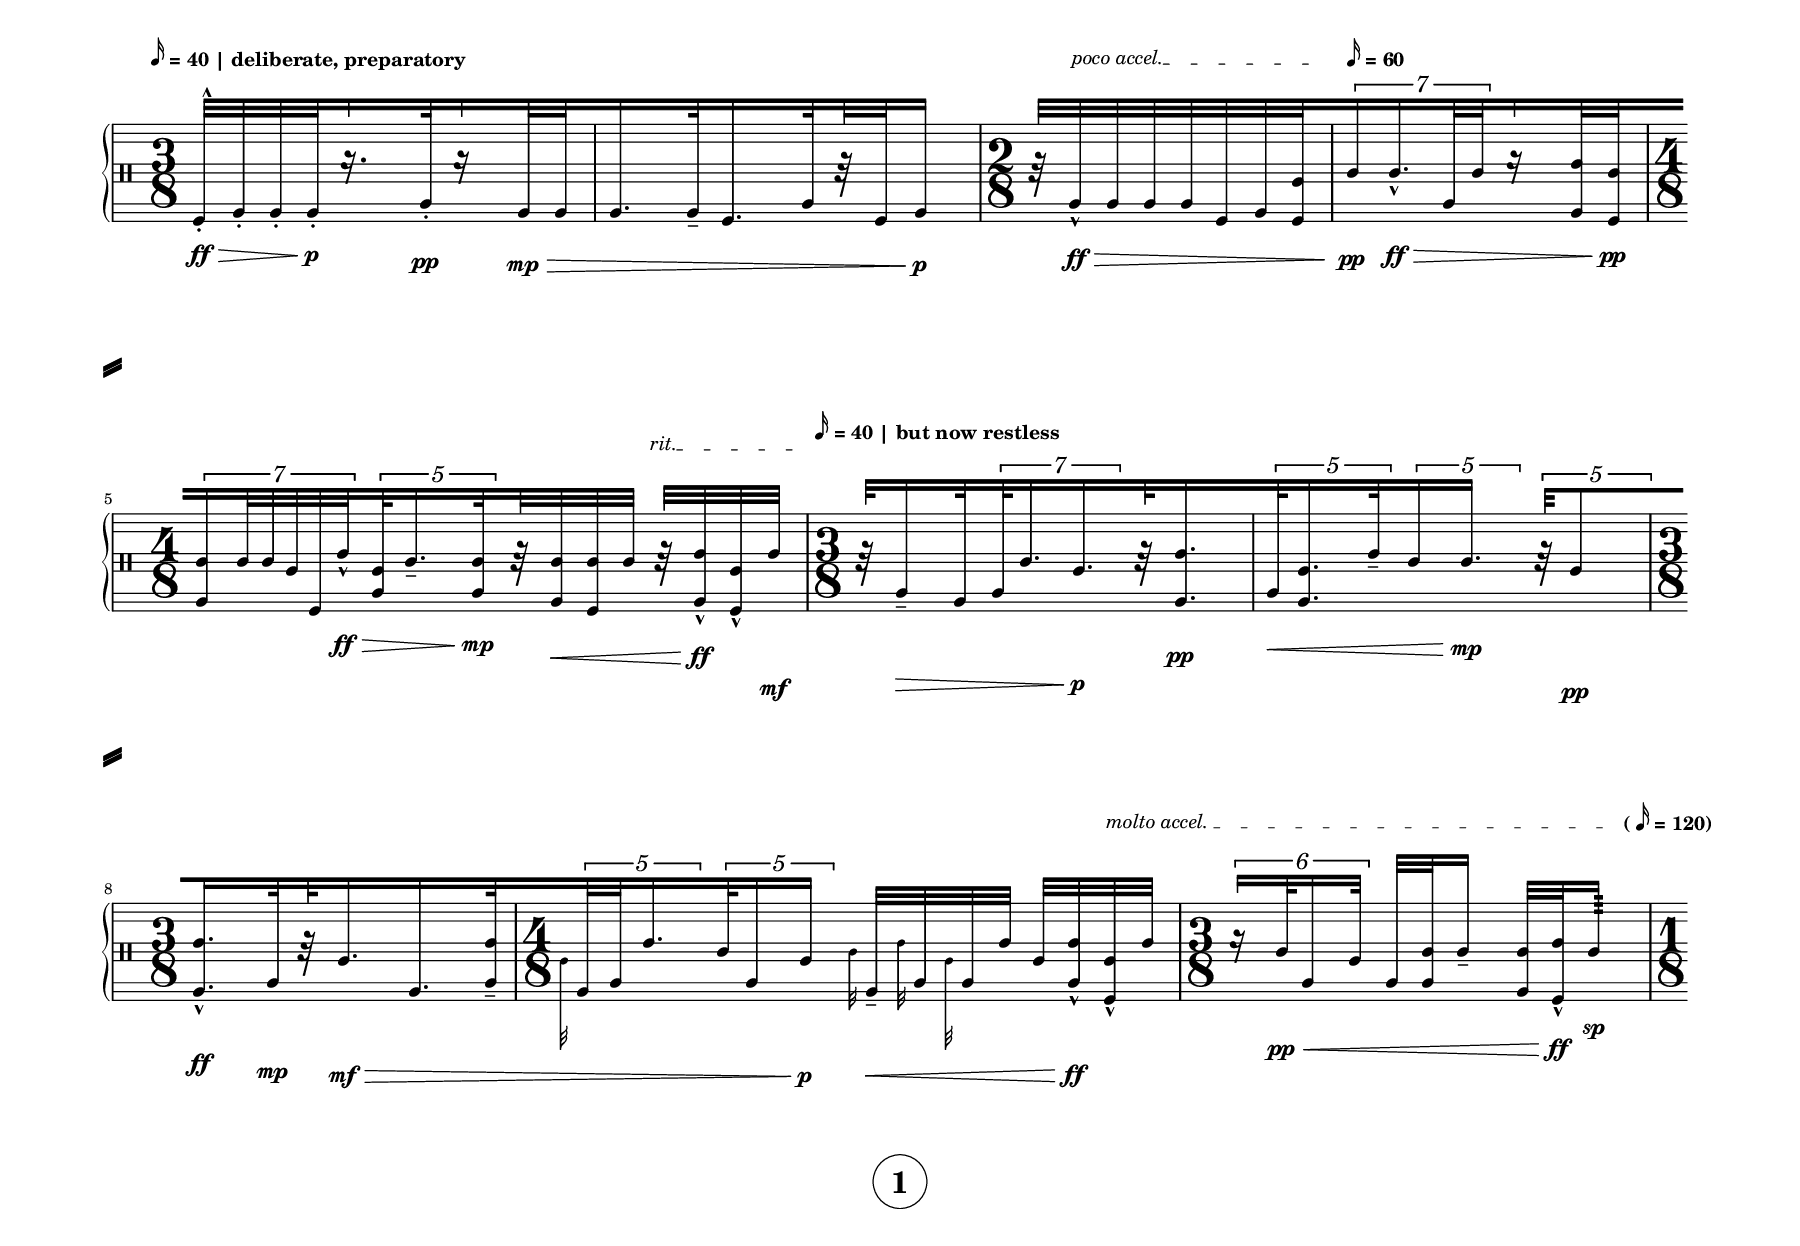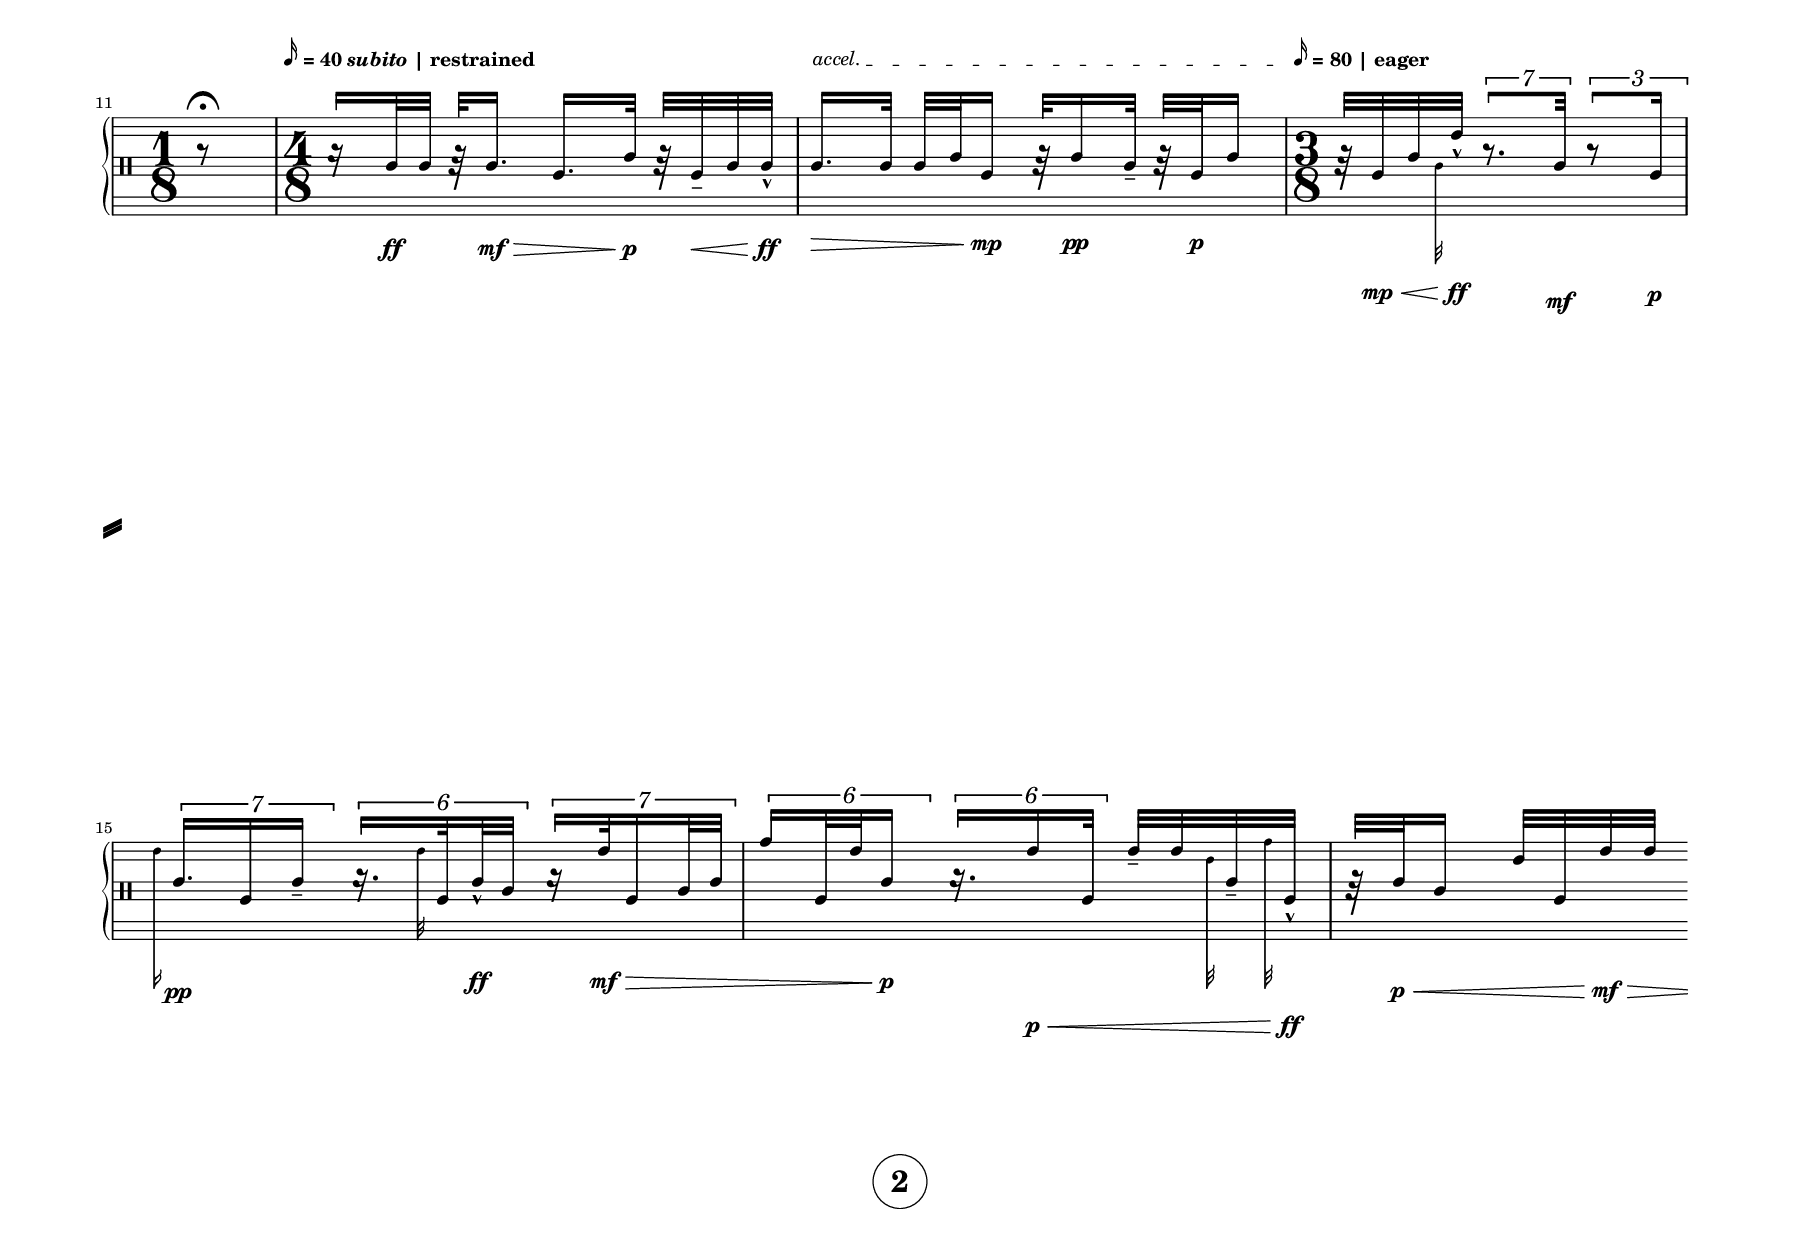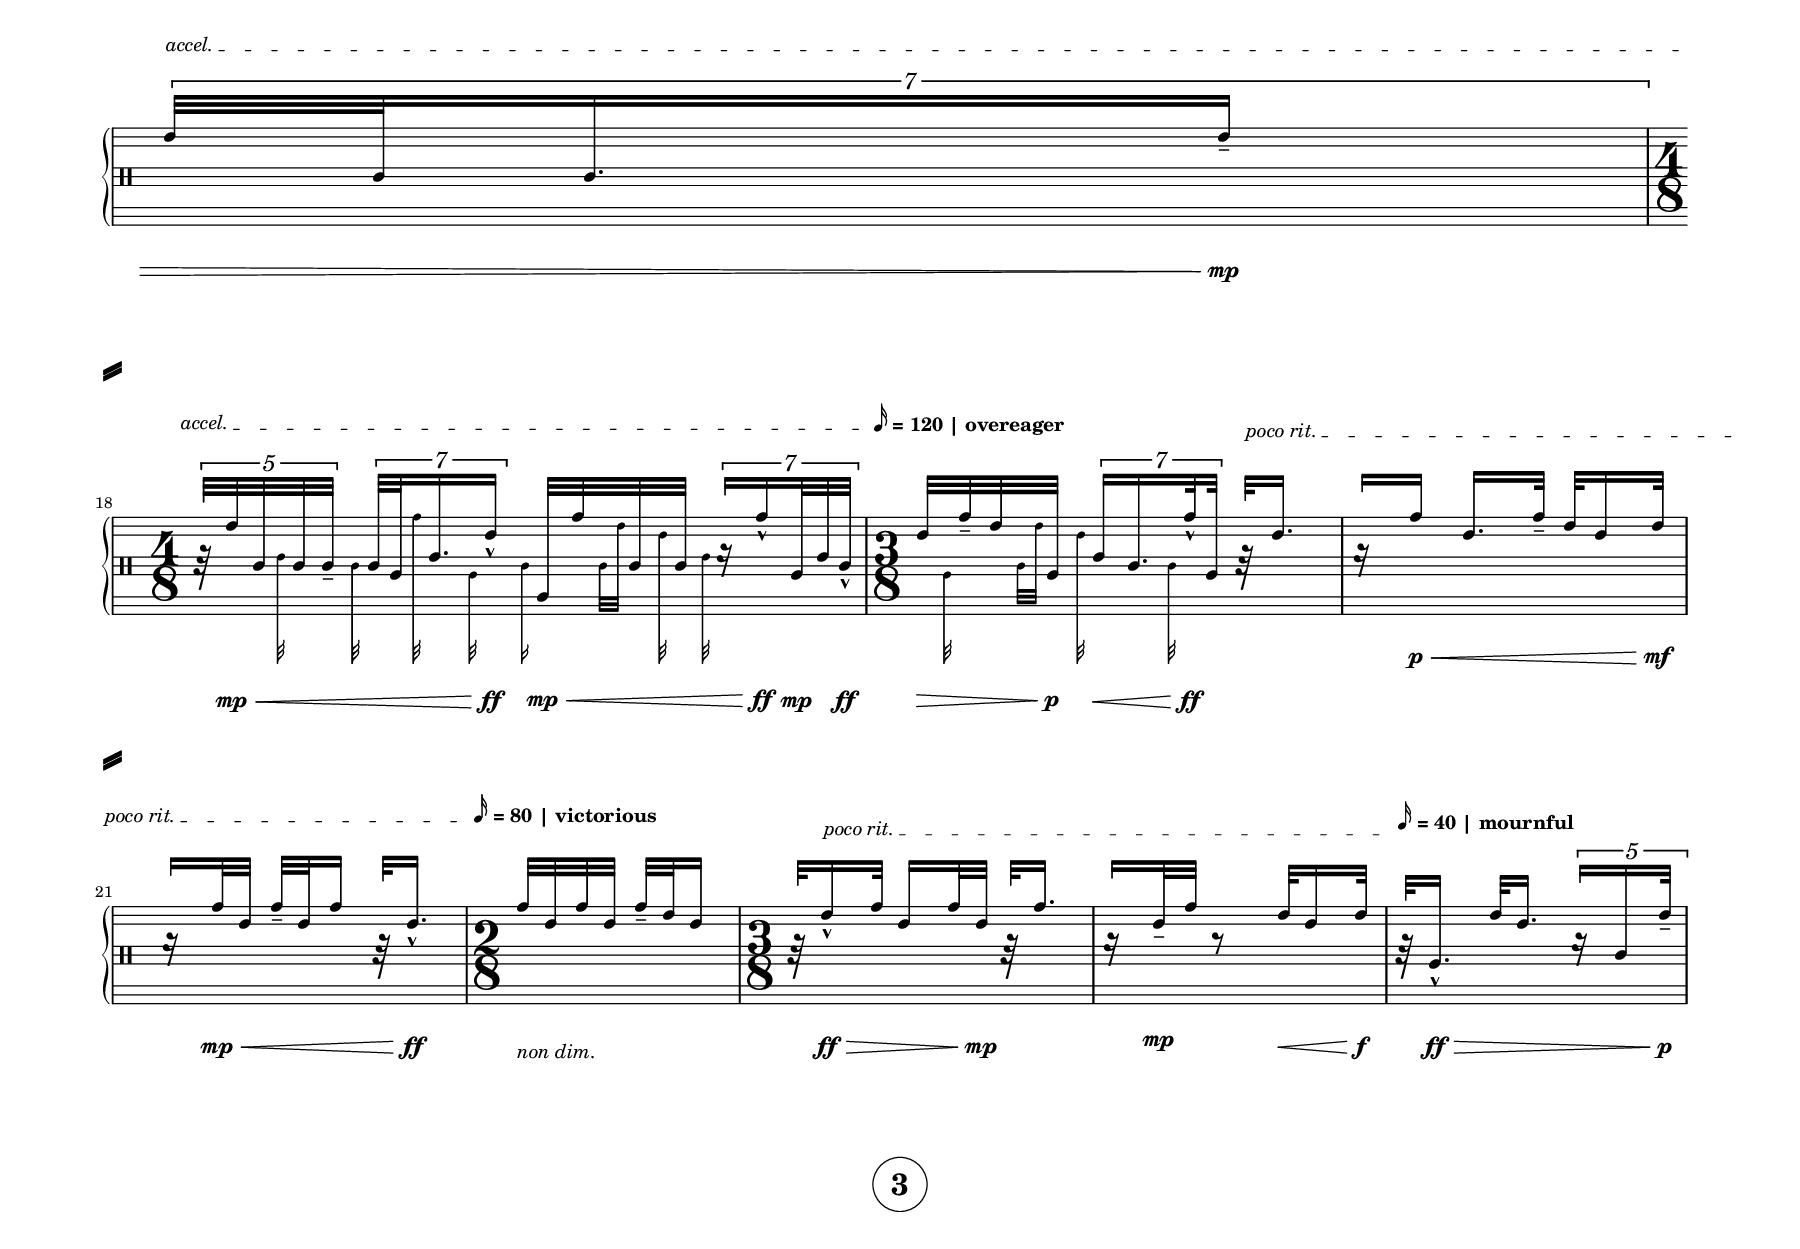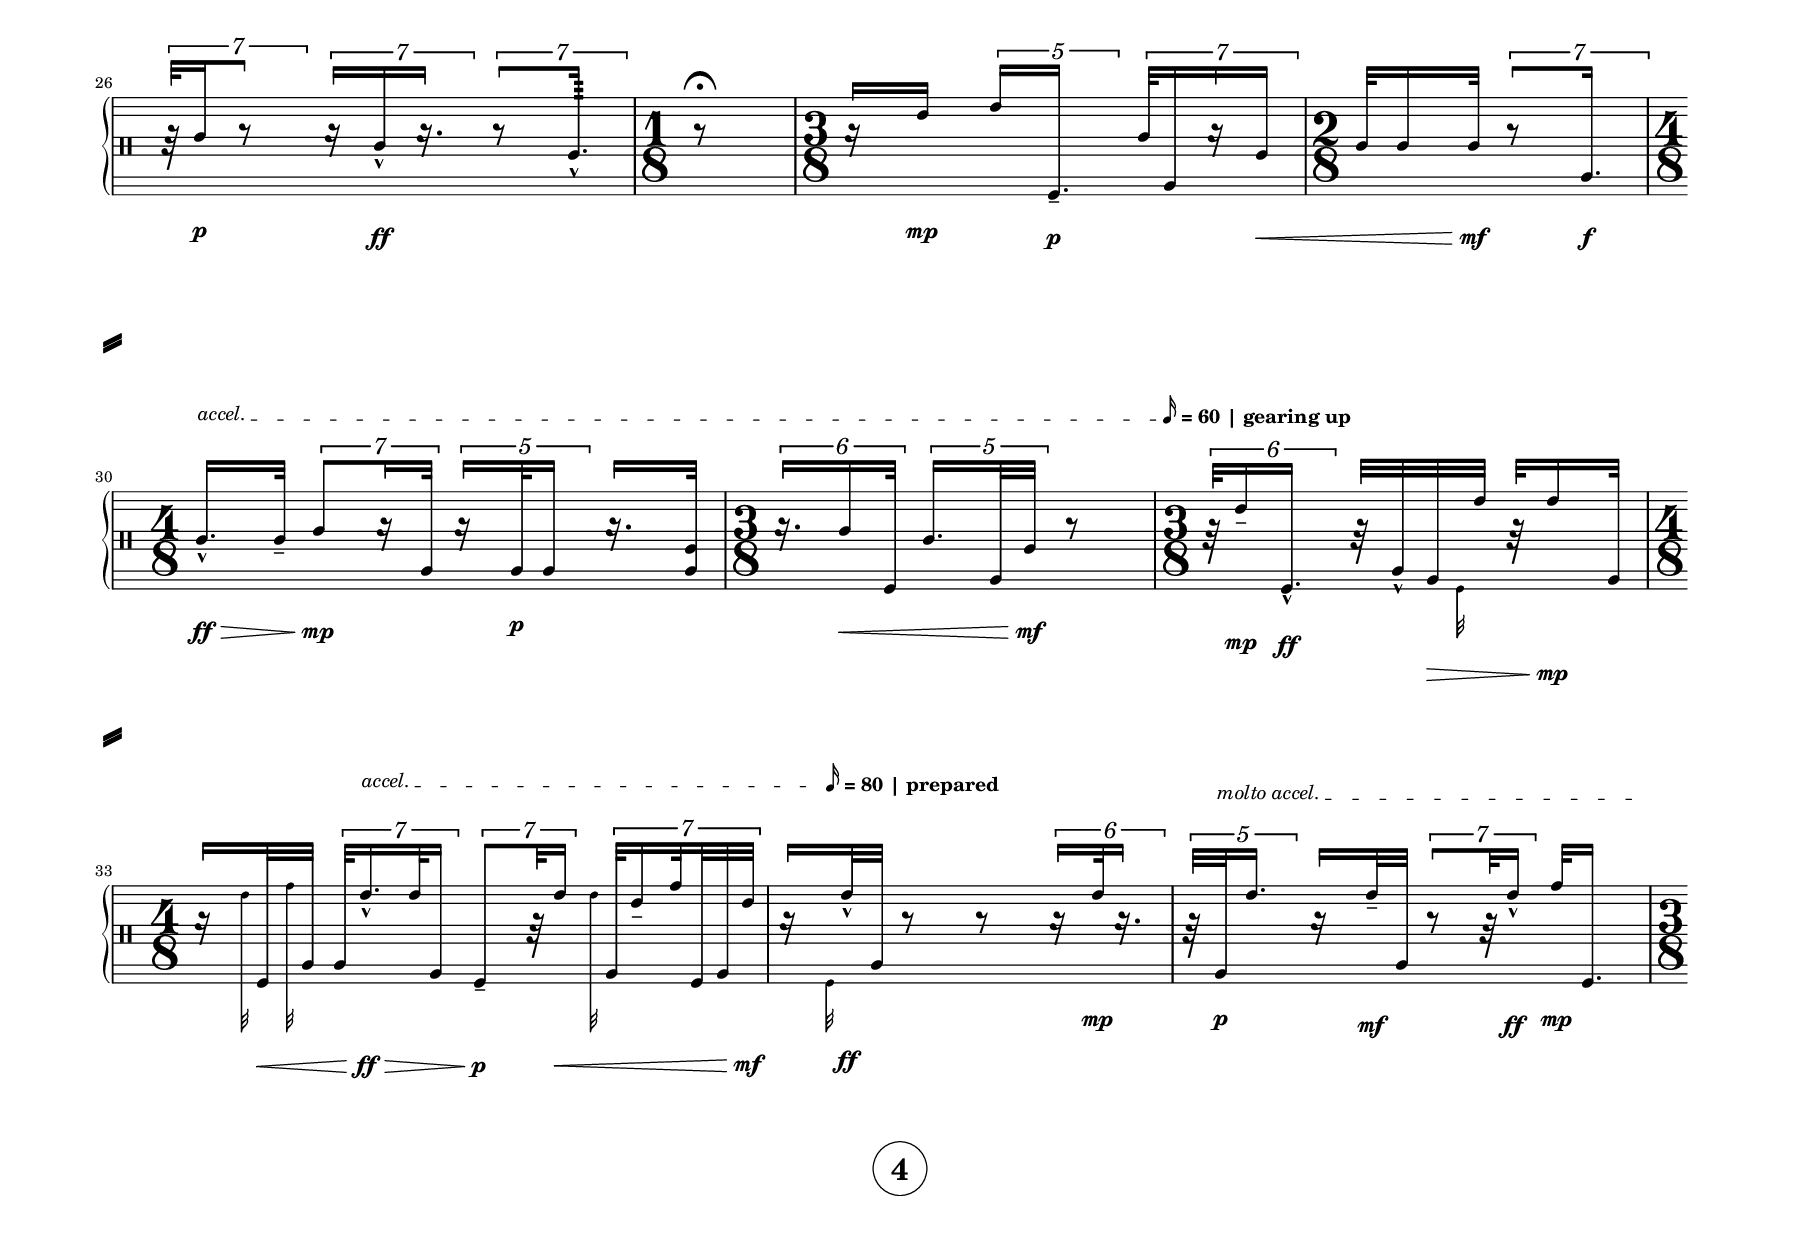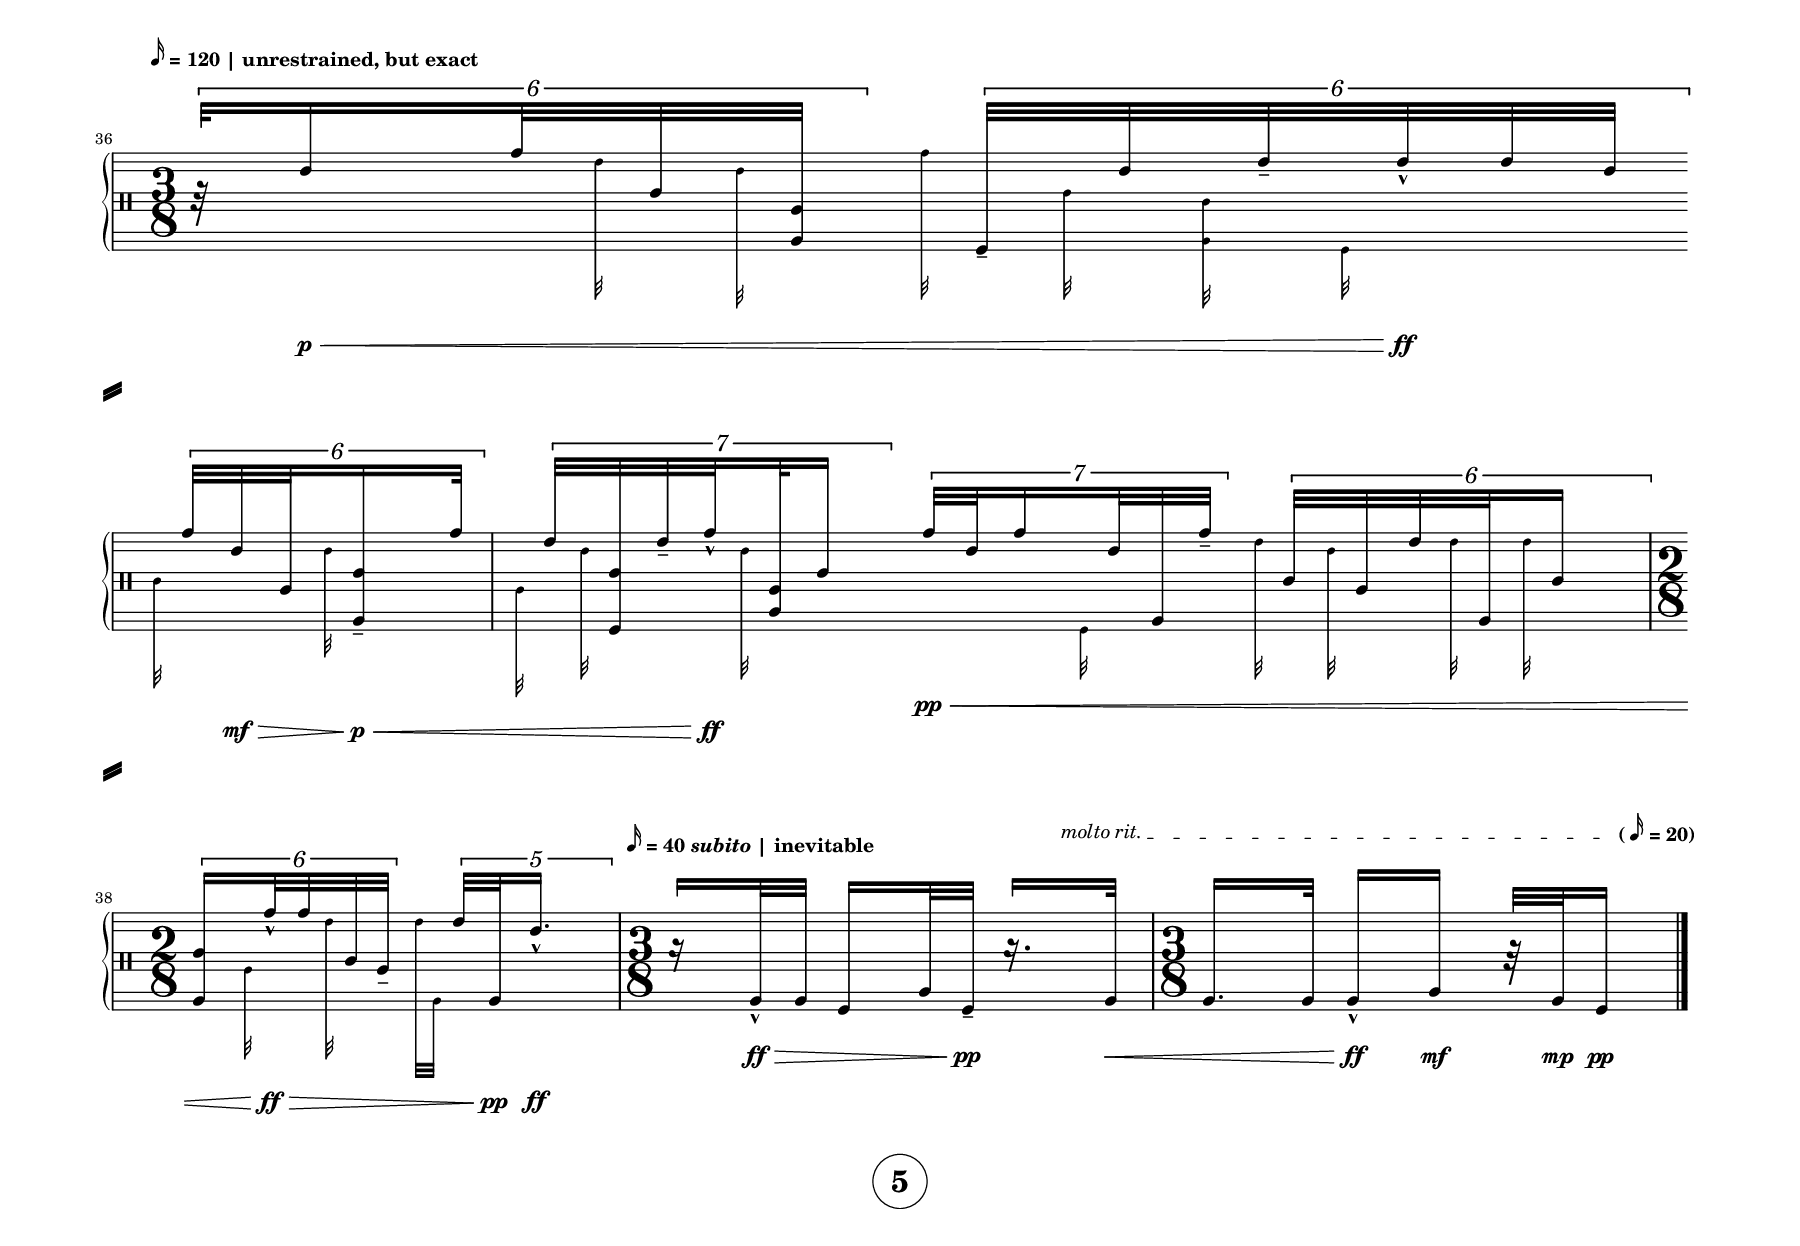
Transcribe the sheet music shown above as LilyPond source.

\version "2.19.83"
\language "english"

\version "2.19.83"

aristeiaDynamics = \new Dynamics {
% \override Hairpin.whiteout = ##t
%  \time 3/8
    %\override DynamicText.extra-offset = #'(0 . 7)
  % \once \override Hairpin.extra-offset = #'(0 . 6)
%   \once \override Hairpin.rotation = #'(10 0 0.5)
%override Hairpin.extra-offset = #'(0 . 8)
%\once \override Hairpin.rotation = #'(10 0 0.5)
  s16.\ff \>
 % \override DynamicText.extra-offset = #'(0 . 9)

  s32\p
  s16.
  %\override DynamicText.extra-offset = #'(0 . 7)
  s32\pp
  s16

%  \override Hairpin.extra-offset = #'(0 . 9)
  %\once \override Hairpin.extra-offset = #'(0 . 7)
  s16\mp\>

%  \time 3/8
  s4
  s16 s16\p

  %\revert DynamicText.extra-offset
%  \time 2/8

  s32
 %  \override DynamicText.extra-offset = #'(0 . 8)
%\once \override Hairpin.extra-offset = #'(0 . 8)
%  \once \override Hairpin.rotation = #'(-2 0 1)
  s16.\ff \>
  s16.
%  \once \override DynamicText.extra-offset = #'(0 . 6)
  s32\pp

 % \time 2/8

  \tuplet 7/4 { s16
    %           \once \override DynamicText.extra-offset = #'(0 . 9)
                s16.\ff \> s16}
  s8

%  \time 2/8

 % \override DynamicText.extra-offset = #'(0 . 8.5)
  \tuplet 7/4 { s16\pp s8
                %  \once \override DynamicText.extra-offset = #'(-1 . 6)

                s32\ff \> }
  \tuplet 5/4 {
    s8 s32\mp
  }

%  \time 2/8
  s32
 % \once \override Hairpin.rotation = #'(-2 0 0.5)
  s16.\<
  s32
   % \once \override DynamicText.extra-offset = #'(0 . 6)

  s32 \ff
%   \override DynamicText.extra-offset = #'(0 . 8)
  s16

%  \time 3/8
  s32 s16.\>
  \tuplet 7/4 {
 %   \override DynamicText.extra-offset = #'(0 . 9)
    s8 s16.\p
  }
  s32
 % \once \override DynamicText.extra-offset = #'(0.5 . 9)
  s16.\pp


%  \time 3/8
  s8\<
  \tuplet 5/4 {
    s16 s16.\mp
  }
  \tuplet 5/4 {
    s32
    s8 \pp
  }

%  \time 3/8
 %\override DynamicText.extra-offset = #'(0 . 7.5)
  s16.\ff s32\mp
  s32
%   \override DynamicText.extra-offset = #'(0 . 8)
%   \override Hairpin.extra-offset = #'(0 . 8)
  s16.\mf\>
  s8

%   \time 2/8
%\override DynamicText.extra-offset = #'(0 . 8.5)
   s8
   \tuplet 5/4 {
     s16. s16\p
   }

  % \time 2/8
%  \override DynamicText.extra-offset = #'(0 . 8)
   s8\<
   s32 s32\ff
%   \override DynamicText.extra-offset = #'(0 . 7.5)
   s16

%   \time 3/8
 %  \override DynamicText.extra-offset = #'(0 . 8)
     \tuplet 3/2 {
       s16 s32\pp\<
     }
   s16
%   \override DynamicText.extra-offset = #'(0 . 7)
   s8
   s32 s16.\ff

   %\time 3/8
  % \override DynamicText.extra-offset = #'(0 . 3.5)
 %  \override Hairpin.extra-offset = #'(0 . 3.5)
   s8
   s16 s16\f
   s32 s16.\mf\>

%   \time 2/8
   s16. s32\p
   s32 s16\<
   %\once \override DynamicText.extra-offset = #'(0 . 0)
   s32\ff

 %  \time 2/8
   s8\>
   s16 s16\mp

 %  \time 2/8
   s32 s16.\pp
   s32 s16.\p

%   \time 3/8
  s32   s16\<
     % \once \override DynamicText.extra-offset = #'(0 . 0)

   s32\ff

   \tuplet 7/4 {
     s8. s32\mf
   }
   \tuplet 3/2 {
     s8 s16\p
   }

 %  \override DynamicText.extra-offset = #'(0 . 0)
%    \override Hairpin.extra-offset = #'(0 . 0)
   %\time 2/8
   s8.\pp
   \tuplet 3/2 {
    % \once \override DynamicText.extra-offset = #'(0 . 1)
     s32
%                   \override DynamicText.extra-offset = #'(0 . 0)

                 s32\ff
                 s32
   }

%   \time 2/8
   \tuplet 7/4 {
     s16 s8\mf\> s32
   }
   s16
   \tuplet 3/2 {
     s32 s16\p
   }

%   \time 2/8
   s16 s16\<
   s16.
   s32\ff

%   \time 2/8
   s32 s16.\p\<
   s16

   s16\mf

 %  \override DynamicText.extra-offset = #'(0 . 4.5)
%    \override Hairpin.extra-offset = #'(0 . 4.5)
   %\time 3/8
   \tuplet 7/4 {
     s8\> s32 s16\mp
   }
   \tuplet 5/4 {
     s32 s8\mp\<
   }
   \tuplet 7/4 { s8 s32 s16\ff}

  %
  %\time 2/8
  s8\mp\<
  \tuplet 7/4 { s16 s16\ff s16\mp s32\ff}

%   \time 2/8
   s16.\> s32\p
   \tuplet 7/4 { s8\< s32 s16\ff}

  % \override DynamicText.extra-offset = #'(0 . 0)
 %     \override Hairpin.extra-offset = #'(0 . 0)

   %\time 4/8
   s32 s16.\f
   s16 s16\p\<
   s8
   s16. s32\mf

 %  \time 3/8
   s16 s16\mp\<
   s8
   s32 s16.\ff

 %  \time 2/8
   s16. s64 s64
   s16. s32\!

  % \time 3/8
   s32 s16\ff s32\>
   s16. s32\mp
   s8

   %\time 3/8
   s16 s16\mp
   s8
   s16.\mf\< s32\f

 %  \time 3/8
   s32 s16.\ff\> s4

   \time 3/8
   \tuplet 7/4 { s32 s8\p s16 }
   \tuplet 7/4 { s16 s8\ff s32 }
   \tuplet 7/4 { s8 s16. }

 % \time 2/8
  s8
  s16 s16\mp

 % \time 2/8
  \tuplet 5/4 {
    s16
 %   \once \override DynamicText.extra-offset = #'(0 . -0.5)
    s16.\p
  }
  \tuplet 7/4 {
    s32 s8\< s16
  }

%  \time 2/8
  s16. s32\mf
  \tuplet 7/4 {
    s8 s16.\f
  }

%\override DynamicText.extra-offset = #'(0 . 8)
%\override Hairpin.extra-offset = #'(0 . 8)
  %\time 2/8
  s8\ff\>
  \tuplet 7/4 {
    s32 s32\! s16 s16 s32\mp
  }

 % \time 2/8
  \tuplet 5/4 {
    s16 s16.\p
  }
  s8

 % \time 2/8
  s16
  s16\<
  \tuplet 5/4 {
    s16. s32 s32\mf
  }

%  \time 2/8
  s8
  \tuplet 3/2 {
%    \override DynamicText.extra-offset = #'(0 . 8.5)
    s32 s16\mp
  }
 % \override DynamicText.extra-offset = #'(0 . 6.5)
  s16\ff

%  \override DynamicText.extra-offset = #'(0 . 7.5)

%  \time 3/8
  s32 s16.\>


  s32
 % \once \override DynamicText.extra-offset = #'(0 . 9.5)
  s16.\mp
  s16 s32\< s32

  %\time 3/8
  \tuplet 7/4 {
        %\override DynamicText.extra-offset = #'(0 . 5)

%\override DynamicText.extra-offset = #'(0 . 6.5)
%\override Hairpin.extra-offset = #'(0 . 6.5)
    s32 s16.\ff s16\> s32
  }
  \tuplet 7/4 {
    s8\! s32 s16\<
  }
  \tuplet 7/4 {
    s8. s32\mf
  }

 % \time 4/8
  s16 s16\ff s8 s8
  \tuplet 3/2 {
    s16
  %  \once \override DynamicText.extra-offset = #'(0 . 7.5)
    s8\mp
  }

%  \time 2/8
  \tuplet 5/4 {
    s32 s8\p
  }
  s16 s16\mf

 % \time 2/8
  \tuplet 7/4 { s8. s32\ff} s8\mp

  %|time 4/8
 % \override DynamicText.extra-offset = #'(0 . 8.5)
%  \override Hairpin.extra-offset = #'(0 . 8.5)
  \tuplet 3/2 {
    s32
    s16\p\<
  }
  s16
  s16
          %\override DynamicText.extra-offset = #'(0 . 0)

  s16\ff
  \tuplet 3/2 {
    s32
    s16\mf\>
  }
  s16\p\<
  \tuplet 7/4 { s16. s8\ff }


  %\time 4/8
  s4\pp\<
  \tuplet 3/2 { s16 s32\ff } s16\>
  \tuplet 5/4 { s32 s32\pp s16.\ff }

  %\time 3/8
%  \override DynamicText.extra-offset = #'(0 . -0.5)
%  \override Hairpin.extra-offset = #'(0 . -0.5)
  s16 s16\ff\> s16\pp s32 s32 s16. s32\<

%  \time 3/8
  s8 s16\ff
 % \override DynamicText.extra-offset = #'(0 . 1)
  s16\mf s32 s32 \mp s16\pp
}



#(set-global-staff-size 17)
#(set! paper-alist (cons '("my size" . (cons (* 12 in) (* 9 in))) paper-alist))
\paper {
  #(set-paper-size "my size")
  system-separator-markup = \slashSeparator
%  annotate-spacing = ##t
  ragged-last-bottom = ##t
  % line-width = 7.5\in
  left-margin = 0.75\in
  right-margin = 0.75\in
  bottom-margin = .5\in
  top-margin = .75\in
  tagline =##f
  indent = 0
  ragged-right = ##f
  system-system-spacing.minimum-distance = #45
  score-markup-spacing.minimum-distance = #20
  last-bottom-spacing.minimum-distance = #30
  print-page-number = ##t
      print-first-page-number = ##t
      oddHeaderMarkup = \markup \fill-line { " " }
      evenHeaderMarkup = \markup \fill-line { " " }
      oddFooterMarkup = \markup { \fill-line {
         \circle
         \pad-around #1.5
         \bold \fontsize #4 \on-the-fly #print-page-number-check-first
         \fromproperty #'page:page-number-string } }
      evenFooterMarkup = \markup { \fill-line {
        \circle
        \pad-around #1.5
         \bold \fontsize #4 \on-the-fly #print-page-number-check-first
         \fromproperty #'page:page-number-string } }
}

setGrace = #(define-music-function (parser location stemLen) (number?)
               #{
                 \once \stemDown
                 \once \override Stem.length = #stemLen
               #})

setDynOffset = #(define-music-function (parser location yOffset) (pair?)
                  #{
                    \override DynamicText.extra-offset = #yOffset
                    \override Hairpin.extra-offset = #yOffset
                  #})

\score {
  \new PianoStaff <<
    \new Staff {
    \override Staff.Stem.stemlet-length = #1
    \override Score.BarNumber.break-visibility = ##(#f #f #t)
    % \stemDown
  \stemUp



    \stopStaff
    \override Staff.StaffSymbol.line-positions = #'(-11 -9 -7 -2 0 2 7 9 11)
    \override TupletNumber.font-size = #1.5
    \override TupletNumber.extra-offset = #'(0 . 0.5)
    \override TupletBracket.extra-offset = #'(0 . .5)
    \override TupletNumber.text = #tuplet-number::calc-denominator-text
    \override TupletBracket.bracket-visibility = ##t
     \set tupletFullLength = ##t
     %\override Staff.TimeSignature.style = #'single-digit

    \startStaff
      \override Beam #'damping = #+inf.0
  \override TupletBracket #'damping = #+inf.0

  \override DynamicText.extra-offset = #'(0 . -1)
  \override Hairpin.extra-offset = #'(0 . -1)


    \clef percussion
      \override Staff.TimeSignature.font-size = #6
      \override Staff.TimeSignature.font-family = #'typewriter
%      \override Staff.TimeSignature.font-family = #'typewriter
    \time 3/8
  \set strictBeatBeaming = ##t
    %1
    \override Rest.font-size = #2.5
    \override Score.MetronomeMark.extra-offset = #'(0 . 2)
    \tempo \markup {
      \teeny \general-align #Y #DOWN \note #"16" #1.3 "= 40"
      "| deliberate, preparatory"
    }

    \override Stem.details.beamed-lengths = #'(13)
    f,32
      ^\tweak X-offset #1.5
      ^^
      _.
      [
      \ff \>
    %f,32--->  [
    a,-. a,-.
    a,-. \p

      \override Stem.details.beamed-lengths = #'(12)

    %2
    \once \override Dots.font-size = 2
    \tweak Y-offset #1.5
    r16.

%    \once \override Stem.length = #26

   \setDynOffset #'(0 . -3.5)
    c32-.  \pp

    %3
    \override Stem.details.beamed-lengths = #'(13)
        \once \override Dots.font-size = 2
    \tweak Y-offset #1.5
    r16  a,32 \mp\> a,

   % \time 3/8

    %4
    a,16.

    a,32--

    %5
\override Stem.details.beamed-lengths = #'(12)
    f,16.

    c32


    %6
\override Stem.details.beamed-lengths = #'(13)
    r32  f, a,16 \p ]

    \time 2/8

    %7
    \override Stem.details.beamed-lengths = #'(12)
    r32 [
    \once \override TextSpanner.extra-offset = #'(0 . 3)
    \once \override TextSpanner.bound-details.left.text = "poco accel."
    \once \override TextSpanner.bound-details.right.padding = #5
%    \once \override DynamicText.extra-offset = #'(0 . 3)
\setDynOffset #'(0 . -2)
    c32-^  \startTextSpan \ff \>
    c

    c

    %8
    \override Stem.details.beamed-lengths = #'(13)
    c  f, a,


%    \once \override DynamicText.extra-offset = #'(0 . 2)
    <f, a>32




    %\time 2/8



    %9
    \override Stem.details.beamed-lengths = #'(8.5)
     \tempo \markup {
      \teeny \general-align #Y #DOWN \note #"16" #1.3 "= 60"
     }
    \tuplet 7/4 {

    c'16\pp
    \stopTextSpan c'16.-^ \ff \>

      \set stemLeftBeamCount = 2
      \set stemRightBeamCount = 3
      c32

      c'
    }

    % 10
          \once \override Dots.font-size = 2
    \tweak Y-offset #1.5
    r16
    <a, e'>32

    <f, c'>32 \pp

    \break

\time 4/8
    %11

    \tuplet 7/4 {

      < a, c'>16  c'32 c'32 a f,

      e'-^  \ff \>
    }

    % 12

    \tuplet 5/4 {

      <c a>32   c'16.--

      <c c'>32   \mp
    }

    %\time 2/8

    %13
    r32
    <a, c'>32 \<
    <f, c'>

    c' ]

    %14
\override Stem.details.beamed-lengths = #'(8)
    r32 [
    \once \override TextSpanner.bound-details.left.text = "rit."
\once \override TextSpanner.extra-offset = #'(0 . 3.5)
    \once \override TextSpanner.bound-details.left.padding = #-5

    \once \override TextSpanner.bound-details.right.padding = #-2
    <a, e'> \ff
    -^ \startTextSpan
    \setDynOffset #'(0 . -7)
    <f, a>-^
    e' \stopTextSpan ] \mf


    \time 3/8

    % 15
    \override Stem.details.beamed-lengths = #'(13)
        \tempo \markup {
      \teeny \general-align #Y #DOWN \note #"16" #1.3 "= 40"
      "| but now restless"
    }
    %\tempo 8 = 15
    r32 [ c16-- \>

    a,32

    % 16
    \override Stem.details.beamed-lengths = #'(9)
    \tuplet 7/4 {

      c32  c'16.

      a16.  \p
    }

    % 17
\override Stem.details.beamed-lengths = #'(13)
    r32
    \setDynOffset #'(0 . -4)
    <a, e'>16. \pp

    %\time 3/8


    % 18
    \tuplet 5/4 {
      \setDynOffset #'(0 . -3)
      c32  \<


      <a, a>16.

      e'32--
    }

    % 19

\override Stem.details.beamed-lengths = #'(8)
%    \set tupletFullLengthNote = ##t
    \tuplet 5/4 {

      c'16

      c'16. ] \mp
    }

    % 20
    \override Stem.details.beamed-lengths = #'(9.5)
    \setDynOffset #'(0 . -8)
    \tuplet 5/4 {
      r32 [ a8 \pp
    }

\break
    \time 3/8

    % 21
    \override Stem.details.beamed-lengths = #'(10)

   \setDynOffset #'(0 . -4)
    <a, e'>16.-^   \ff
    \setDynOffset #'(0 . -7)
    c32  \mp

    \setDynOffset #'(0 . -2)
    % 22
\override Stem.details.beamed-lengths = #'(9.5)
    r32

    a16. \mf\>

    % 23
\override Stem.details.beamed-lengths = #'(13)
    a,16.

    <c e'>32--

    \time 4/8

    % 24
    \override Stem.details.beamed-lengths = #'(11)
    \grace {
      \setGrace #20

      %\once \override Stem.length = #23
      a32
    }

    \tuplet 5/4 {
      a,32
      c32

      e'16.
    }

    % 25
    \override Stem.details.beamed-lengths = #'(9)
    \tuplet 5/4 {

      c'32 [c16 a16 ] \p
    }


    %\time 2/8

    %26
    \override Stem.details.beamed-lengths = #'(7.5)
    \grace {
      \setGrace #13
      c'32
    }
    a,--  [ \<
    \grace {
      \setGrace #15
      e'
    }
    c
    \grace {
      \setGrace #20
      a
    }
    c
    e' ]

    %27

    a32 [

    < c e'>-^  \ff

    \once \override TextSpanner.extra-offset = #'(0 . 2.5)
    \once \override TextSpanner.bound-details.left.text = "molto accel. "
    \once \override TextSpanner.bound-details.right.padding = -1
    <f, a>-^  \startTextSpan e' ]

    \time 3/8

    % 28
    \override Stem.details.beamed-lengths = #'(9.5)
    \tuplet 6/4 {
                \once \override Dots.font-size = 2
    \tweak Y-offset #1.5
      r16 [
      c'32 \pp \<

      c16

      a32 ]
    }

    %29
    \override Stem.details.beamed-lengths = #'(11)
    c32  [
    <c c'>

    c'16-- ]

    %30
    \override Stem.details.beamed-lengths = #'(8)


    <a, c'>32  [
    <f, e'>-^   \ff
    \once \override Score.MetronomeMark.extra-offset = #'(4 . 5)
    \tempo \markup {
      "(" \teeny \general-align #Y #DOWN \note #"16" #1.3 "= 120)"
    }
    c'16:128 \stopTextSpan ] \sp

  \break
\time 1/8

    %31

          \once \override Dots.font-size = 2
    \tweak Y-offset #1.5
    r8
    ^\tweak font-size #3
    ^\tweak Y-offset #6.5
    ^\fermata

\time 4/8
    %32
    \override Stem.details.beamed-lengths = #'(8.5)
                \tempo \markup {
      \teeny \general-align #Y #DOWN \note #"16" #1.3 "= 40" \italic "subito"
      "| restrained"
    }
              \once \override Dots.font-size = 2
    \tweak Y-offset #1.5
    r16 [
    c'32 \ff

    c' ]

    %33

    r32 [ c'16. ] \mf \>

    %\time 2/8

    %34
    \override Stem.details.beamed-lengths = #'(7.5)
    a16. [

    e'32 ] \p

    %35
\override Stem.details.beamed-lengths = #'(8.5)
    r32 [ a32-- \< c' c'-^ ] \ff


    %\time 2/8

    %36
    \once \override TextSpanner.bound-details.left.text = "accel. "
    \once \override TextSpanner.extra-offset = #'(0 . 2.5)
    \once \override TextSpanner.bound-details.right.padding = #-4.5
    c'16. [ \startTextSpan \>

    c'32 ]

    %37

    c'32 [ e' a16 ] \mp

    %\time 2/8

    %38
    \override Stem.details.beamed-lengths = #'(7.5)
    r32 [ e'16 \pp

    c'32-- ]

    %39

    r32 [ a32 \p e'16 \stopTextSpan ]

   % \break
    \time 3/8


    %40
        \tempo \markup {
      \teeny \general-align #Y #DOWN \note #"16" #1.3 "= 80"
      "| eager"
    }
    r32 [
    a \mp\< e'
    \grace {
      \setGrace #22
%      \once \override Stem.length = #23
      c'
    }

    c''-^  ] \ff


    %41
    \setDynOffset #'(0 . -8)
    \override Stem.details.beamed-lengths = #'(8.5)
    \tuplet 7/4 {
                \once \override Dots.font-size = 2
    \tweak Y-offset #1.5
      r8. [ c'32 ] \mf
    }

    %42
    \override Stem.details.beamed-lengths = #'(9.5)
    \tuplet 3/2 {
                \once \override Dots.font-size = 2
    \tweak Y-offset #1.5
      r8 [ a16 ] \p
    }

    %\break

    \break
    %\time 3/8

    %43
    \override Stem.details.beamed-lengths = #'(7.5)
    \grace {
      \setGrace #31
     %\once \override Stem.length = #30
      e''
    }
    \once \set tupletFullLength = ##t
    \tuplet 7/4 {
      \setDynOffset #'(0 . -3)
      e'16.  [ \pp
      a16

      e'16-- ]
    }

    %44
    \override Stem.details.beamed-lengths = #'(8.5)
   % \once \override TupletBracket.bracket-visibility = ##f
    \tuplet 6/4 {
                \once \override Dots.font-size = 2
    \tweak Y-offset #1.5
    r16. [ \grace {
      \setGrace #20
      e''32
    }

      a32

      e'-^  \ff  c'  ]
    }

    %\time 2/8

    %45
    \override Stem.details.beamed-lengths = #'(8)
    \tuplet 7/4 {
                \once \override Dots.font-size = 2
    \tweak Y-offset #1.5
      r16 [
      \set stemLeftBeamCount = 3
      \set stemRightBeamCount = 2

      e''32 \mf \> a16
      \set stemLeftBeamCount = 2
      \set stemRightBeamCount = 3
      c'32
      e' ]
    }

    %46
    \override Stem.details.beamed-lengths = #'(5)
    \tuplet 6/4 {
      g''16 [
      a32
      e''32 e'16 ] \p
    }

    %\time 2/8

    %47
    \tuplet 6/4 {
                \once \override Dots.font-size = 2
    \tweak Y-offset #1.5
    r16. [

    e''16 \p\<
                        a32 ] }

    %48
    e''32-- [ e'' \grace {
      \setGrace #29
      c''
    }
    e'--  \grace {
    \setGrace #33
      g''
    }
    a-^  ] \ff

    %\time 2/8

    %49
    \override Stem.details.beamed-lengths = #'(8)
    \setDynOffset #'(0 . -4)
    r32 [ e' \p \<

    c'16 ]

    %50
\override Stem.details.beamed-lengths = #'(5)
    c''32 [ a e'' \mf \> e'' ]

    %\time 3/8

\break
    %51
    \once \set tupletFullLength = ##t
    \tuplet 7/4 {
      \once \override TextSpanner.bound-details.left.text = "accel. "
      \once \override TextSpanner.extra-offset = #'(0 . 2.5)
      \once \override TextSpanner.bound-details.right.padding = #'-1.5
      e''32 [ \startTextSpan c' c'16.

      e''16--  ] \mp
    }

    %52
\override Stem.details.beamed-lengths = #'(10)
    \break
    \time 4/8
    \tuplet 5/4 {
    \setDynOffset #'(0 . -3)
      r32 [ e'' \mp \< c'
      \grace {
        \setGrace #24
       % \once \override Stem.length = #25
        e'
      }
      c'

      c'-- ]
    }

    %53
    \override Stem.details.beamed-lengths = #'(9.5)
          \grace {
        \setGrace #22
        % \once \override Stem.length = #25
        c'32
      }
      \once \set tupletFullLength = ##t
    \tuplet 7/4 {

      c' [ a \grace {
        \setGrace #33
%         \once \override Stem.length = #30
        g''
      }
      e'16. \grace {
        \setGrace #20
        a32
      }
      c''16-^   ] \ff
    }

    %\time 2/8

    %54
    \override Stem.details.beamed-lengths = #'(10)
    \grace {
      \setGrace #22
      c'
    }
    c32 \mp \< [ g'' \grace {

      \setGrace #22
      \once \override Stem.details.beamed-length = #'(25)
      c' \setGrace #31
      e''
    }
    c'  \grace {
      \setGrace #29
      c''
    }


    c' ]
    \grace {
      \setGrace #24
      e'
    }

    %55
    \tuplet 7/4 {
          \once \override Dots.font-size = 2
    \tweak Y-offset #1.5
      r16 [ g''-^ \ff
            \setDynOffset #'(0 . -8.7)
      a32 \mp e'
      \setDynOffset #'(0 . -8)
      c'-^ \stopTextSpan ]
      \ff
     }

    \noBreak
    \time 3/8

    %56
    \override Stem.details.beamed-lengths = #'(6)
        \once \override Score.MetronomeMark.extra-offset = #'(0 . 4)
     \tempo \markup {
      \teeny \general-align #Y #DOWN \note #"16" #1.3 "= 120"
      "| overeager"
     }
     \setDynOffset #'(0 . -3)
    c'' [ \>
    \grace {
      \setGrace #20
      a
    }
    g''-- e'' \grace {
      \setGrace #22
      c'
      \setGrace #31
      e''
    }

    a  ] \p

    %57
    \override Stem.details.beamed-lengths = #'(9.5)
    \grace {
      \setGrace #29
      c''32
    }
    \tuplet 7/4 {

      e'16 \< [ c'16.
      \grace {
        \setGrace #22
        c'32
      }
      g''-^ \ff a32 ]
    }

    %\time 4/8

%\break
    %58
    \override Stem.details.beamed-lengths = #'(7)

    r32 [
        \once \override TextSpanner.bound-details.left.text = "poco rit. "
    \once \override TextSpanner.bound-details.right.padding = #-5
    \once \override TextSpanner.bound-details.left.padding = #-3
    \once \override TextSpanner.extra-offset = #'(0 . 3)

    c''16.]  \startTextSpan

    %59
    \override Stem.details.beamed-lengths = #'(5.5)

              \once \override Dots.font-size = 2
    \tweak Y-offset #1.5
    r16 [

    g''16 ] \p \<

    %60
%    \break
%\time 2/8
    c''16. [

    g''32-- ]


    %61
\override Stem.details.beamed-lengths = #'(6.5)
    e''32 [ c''16 e''32 ] \mf

    %\break
    \break
    %\time 3/8

    %62
              \once \override Dots.font-size = 2
    \tweak Y-offset #1.5
    r16 [ g''32 \mp \<

    c''32 ]

    %63
\override Stem.details.beamed-lengths = #'(6)
    g''-- [ c''
    g''16 ]

    %64
    \override Stem.details.beamed-lengths = #'(8)
    r32 [

    c''16.-^ ] \stopTextSpan \ff

    \time 2/8

    %65
    \override Stem.details.beamed-lengths = #'(6)
        \once \override Score.MetronomeMark.extra-offset = #'(0 . 3)
        \tempo \markup {
      \teeny \general-align #Y #DOWN \note #"16" #1.3 "= 80"
      "| victorious"
    }

    \once \override TextScript.extra-offset = #'(0 . -4)
    g''32
    _\markup { \italic "non dim." }
    [ c'' g''
    c'' ]


    %66
\override Stem.details.beamed-lengths = #'(7)

    g''32-- [
    e'' c''16 ]

    \time 3/8

    %67
\override Stem.details.beamed-lengths = #'(5.5)
    r32  [
    \once \override TextSpanner.extra-offset = #'(0 . 2)
    \once \override TextSpanner.bound-details.left.text = "poco rit. "
    \once \override TextSpanner.bound-details.right.padding = #-2
    e''16-^\startTextSpan \ff \>
    g''32 ]

    %68
    \override Stem.details.beamed-lengths = #'(7.5)
    c''16 [
    g''32
    c''32 ] \mp

    %69
    \override Stem.details.beamed-lengths = #'(5.5)
    r32 [ g''16. ]

    %\break
    %\time 3/8

    %70
              \once \override Dots.font-size = 2
    \tweak Y-offset #1.5
    r16 [ c''32-- \mp
    g''32 ]

    %71
              \once \override Dots.font-size = 2
    \tweak Y-offset #1.5
    r8

    %72
    \override Stem.details.beamed-lengths = #'(6)
    e''32 \< [ c''16 e''32 \stopTextSpan ] \f

    %\break
   % \break
    %\time 3/8

    %73
    \override Stem.details.beamed-lengths = #'(10)
     \once \override Score.MetronomeMark.extra-offset = #'(0 . 2.5)
     \tempo \markup {
      \teeny \general-align #Y #DOWN \note #"16" #1.3 "= 40"
      "| mournful"
     }
    r32 [ a16.-^ ] \ff \>

    %74
    \override Stem.details.beamed-lengths = #'(5)
    e''32 [
    c''16. ]

    %75
    \override Stem.details.beamed-lengths = #'(6)
    \tuplet 5/4 {
                \once \override Dots.font-size = 2
    \tweak Y-offset #1.5
      r16 [ c'16 e''32-- ] \p
    }

    \break
    %\time 3/8

    %76
    \override Stem.details.beamed-lengths = #'(9)
    \tuplet 7/4 {
      r32 [ e'16 \p
                \once \override Dots.font-size = 2
    \tweak Y-offset #1.5
      r8 ]
    }

    %77
    \tuplet 7/4 {
                \once \override Dots.font-size = 2
    \tweak Y-offset #1.5
      r16 [ c'16-^ \ff
                \once \override Dots.font-size = 2
    \tweak Y-offset #1.5
      r16. ]
    }

    %78
    \override Stem.details.beamed-lengths = #'(10)
    \tuplet 7/4 {
                \once \override Dots.font-size = 2
    \tweak Y-offset #1.5
      r8 [

      a16.:128-^ ]
     }

    \time 1/8

    %79
              \once \override Dots.font-size = 2
    \tweak Y-offset #1.5
    r8
        ^\tweak font-size #3
    ^\tweak Y-offset #6.5
    ^\fermata
%\break
    \time 3/8

    %80
    \override Stem.details.beamed-lengths = #'(4)
              \once \override Dots.font-size = 2
    \tweak Y-offset #1.5
    r16 [ c''16 ] \mp



  %  \time 2/8
    %81
    \override Stem.details.beamed-lengths = #'(5)
    \tuplet 5/4 {
      e''16 [
      f,16.-- ] \p
    }

    %82
    \override Stem.details.beamed-lengths = #'(10)

    \tuplet 7/4 {
     e'32 [  a,16
               \once \override Dots.font-size = 2
    \tweak Y-offset #1.5
    r16  a16\< ]
    }


    %\break
    \time 2/8

    %83
    \override Stem.details.beamed-lengths = #'(9)
    c'32 [ 16 32 ] \mf

    %84
    \override Stem.details.beamed-lengths = #'(12.5)
    \tuplet 7/4 {
                \once \override Dots.font-size = 2
    \tweak Y-offset #1.5
      r8 [ c16. ] \f
    }

\break
    \time 4/8

    %85
    \override Stem.details.beamed-lengths = #'(9)
    \once \override TextSpanner.bound-details.left.text = "accel. "
    \once \override TextSpanner.bound-details.right.padding = #6.5
    \once \override TextSpanner.extra-offset = #'(0 . 2)
    c'16.-^  [  \startTextSpan \ff \>

    32-- ]


    %86
    \override Stem.details.beamed-lengths = #'(11)
    \tuplet 7/4 {
       e'8 \mp [
                 \once \override Dots.font-size = 2
    \tweak Y-offset #1.5
       r16 c32 ]
    }



    %\time 2/8
    %87
    \override Stem.details.beamed-lengths = #'(12.5)
    \tuplet 5/4 {
                \once \override Dots.font-size = 2
    \tweak Y-offset #1.5
      r16 [
      c32 \p
      c16 ]
    }

    %88
    \override Stem.details.beamed-lengths = #'(10)
              \once \override Dots.font-size = 2
    \tweak Y-offset #1.5
    r16. [
    <c a>32  ]


%    \break
    \time 3/8

    %89
    \override Stem.details.beamed-lengths = #'(13)
    \tuplet 6/4 {
              \once \override Dots.font-size = 2
    \tweak Y-offset #1.5
    r16. [
    e'16 \<

                  f,32 ] }

    %90
    \override Stem.details.beamed-lengths = #'(10)
    \tuplet 5/4 {
      c'16. [
      \set stemLeftBeamCount = 2
      \set stemRightBeamCount = 3
      a,32 a32 ] \mf
    }


    %\time 2/8
    %91
              \once \override Dots.font-size = 2
    \tweak Y-offset #1.5
    r8

\override Beam #'damping = #+inf.0

    %92
    \time 3/8
    \tuplet 6/4 {
    \tempo \markup {
      \teeny \general-align #Y #DOWN \note #"16" #1.3 "= 60"
      "| gearing up"

    }
        \override Stem.details.beamed-lengths = #'(5.5)
      r32 [
      \stopTextSpan
      \setDynOffset #'(0 . -5)
      c''16--  \mp
      \setDynOffset #'(0 . -3)
      f,16.-^  ] \ff
    }

    %\time 3/8


    %93
    \override Stem.details.beamed-lengths = #'(10.5)
    r32[
    c-^  a, \>

    \grace {
      \setGrace #11
      f,32
    }
    e''  ]

    %94
        \override Stem.details.beamed-lengths = #'(5)
    r32 [  e''16 \mp

    a,32 ]

    %95
        \override Stem.details.beamed-lengths = #'(14)
    \break
    \time 4/8
              \once \override Dots.font-size = 2
    \tweak Y-offset #1.5
    r16 [ \grace {
      \setGrace #31
      e''32
    }
    f,  \<
    \grace {
      \setGrace #33
      g''
    }
    c ]


  %  \break
    %$\time 3/8

    %96
        \override Stem.details.beamed-lengths = #'(6)
    \tuplet 7/4 {
      c32 [
              \once \override TextSpanner.bound-details.left.text = "accel. "
  \once \override TextSpanner.extra-offset = #'(0 . 3.75)
    \once \override TextSpanner.bound-details.right.padding = #'-2
      e''16.-^ \ff \>
      \startTextSpan
      e''32 a,16 ]
    }

    %97
    \tuplet 7/4 {
      f,8--  [ \p \!
      r32
      e''16 ] \<
    }

    %98
        \override Stem.details.beamed-lengths = #'(7)
    \grace {
      \setGrace #31
      e''32
    }
    \tuplet 7/4 {
      a,32 [ c''16-- g''32 f, a, c'' ] \mf
    }

   % \break
    %\time 4/8


    %99
        \override Stem.details.beamed-lengths = #'(6)
    %\break
              \once \override Dots.font-size = 2
    \tweak Y-offset #1.5
    r16 [ \stopTextSpan
    \once \override Score.MetronomeMark.extra-offset = #'(0 . 5.5)
     \tempo \markup {
      \teeny \general-align #Y #DOWN \note #"16" #1.3 "= 80"
      "| prepared"
     }
    \grace {
      \setGrace #11
%      \once \override Stem.length = #'20
      f,32
    }
    \setDynOffset #'(0 . -5)
    e''-^  \ff c ]

    %100
              \once \override Dots.font-size = 2
    \tweak Y-offset #1.5
    r8

    %101
              \once \override Dots.font-size = 2
    \tweak Y-offset #1.5
    r8

    %102
    \tuplet 6/4 {

                \once \override Dots.font-size = 2
    \tweak Y-offset #1.5
      r16 [

  \set stemLeftBeamCount = 3
  \set stemRightBeamCount = 2
  \setDynOffset #'(0 . -3)
                  e''32\mp
                            \once \override Dots.font-size = 2
    \tweak Y-offset #1.5
                  r16. ]
    }

    %\break
    %\time 4/8
    %103
        \override Stem.details.beamed-lengths = #'(5.5)
    \tuplet 5/4 {
      r32 [
 \once \override TextSpanner.bound-details.left.text = "molto accel. "
 \once \override TextSpanner.extra-offset = #'(0 . 3)
 \once \override TextSpanner.bound-details.right.padding = #'-5
    a,32 \p

      \startTextSpan
      e''16. ]
    }

    %104
              \once \override Dots.font-size = 2
    \tweak Y-offset #1.5
    r16 [ e''32-- \mf c ]

    %\break
    %\time 2/8
    %105
    \tuplet 7/4 {
                \once \override Dots.font-size = 2
    \tweak Y-offset #1.5
      r8 [ r32
      e''16-^ ] \ff
     }


    %106
        \override Stem.details.beamed-lengths = #'(5)
    g''32 \mp [
    \once \override Score.MetronomeMark.extra-offset = #'(7.5 . 0.5)
     %\tempo \markup {
    %  "(" \teeny \general-align #Y #DOWN \note #"16" #1.3 "= 120)"
   %   }
    f,16. ] \stopTextSpan

%\break
    \break
    \time 3/8
    %107
        \override Stem.details.beamed-lengths = #'(8)
        \tempo \markup {
      \teeny \general-align #Y #DOWN \note #"16" #1.3 "= 120"
      "| unrestrained, but exact"
    }

    \tuplet 6/4 { r32 [
                  c''16 \p \<
                  \set stemLeftBeamCount = 2
                  \set stemRightBeamCount = 3
      g''32  \grace {
        \setGrace #31
        e''
      }
      \set stemLeftBeamCount = 3
      e'
      \grace {
        \setGrace #31

       c''
      }
      <a, a> ]
    }

    %108
        \override Stem.details.beamed-lengths = #'(7)
    \grace {
      \setGrace #33
      g''32
    }\tuplet 6/4 {
      f,32--  [

      \grace {
        \setGrace #24
        e'
      }
      c''  \grace {
        \setGrace #24
        <a, c'>
      }
      e''--

    \grace {
      \setGrace #11
      f,32
    }

      e''-^   \ff
      e''
      c'' ]
    }


   \break
   \grace  {
      \setGrace #24
      c'32

    }
    %109
        \override Stem.details.beamed-lengths = #'(8)
    \tuplet 6/4 {
      g''32  [
      \set stemRightBeamCount = 3
      c'' \mf \>
      \set stemLeftBeamCount = 3
      \set stemRightBeamCount = 2
      a
    \grace {
      \setGrace #24
      c''
    }
      <a, e'>16-- \p \<
      g''32 ]
    }

    %\break

    \grace  {
       \setGrace #24
        a

      }

    %110
        \override Stem.details.beamed-lengths = #'(10)
    \tuplet 7/4 {
      e''32 [  \grace {
        \setGrace #29
        c''32
      }
      <f, e'>32
      e''--  g''-^  \ff
      \grace {
        \setGrace #29
        c''
      } <a c>  e'16 ]
    }



    %\time 2/8
    %111
        \override Stem.details.beamed-lengths = #'(5.5)
    \tuplet 7/4 {
      \setDynOffset #'(0 . -2)
      g''32 [ \pp \<
      c'' g''16 \grace {
        \setGrace #11
        f,32
      }
      c''  a,
      g''-- ]
    }

    %112
        \override Stem.details.beamed-lengths = #'(10.5)
    \grace {
      \setGrace #31
      e''32
    }
    \tuplet 6/4 {
      c' [ \grace {
        \setGrace #29
        c''
      }
      a
      e''
    \grace {
      \setGrace #31
      e''
    }

      a,  \grace {
        \setGrace #31
        e''
      }
      c'16 ]
    }
\break
\time 2/8
    %113
        \override Stem.details.beamed-lengths = #'(9)

    \tuplet 6/4 {
      <a, e'>16 [ \grace {
        \setGrace #20
        a32
      }
      g''32-^ \ff \>

      g''32 \grace {
        \setGrace #31
        e''
      }
      c'
      a-- ]
    }

    %114
        \override Stem.details.beamed-lengths = #'(8)
    \grace {
      \once \override Stem.details.beamed-lengths = #'(11)
        \once \stemDown
      e''32
     \once \override Stem.details.beamed-lengths = #'(11)
        \once \stemDown
      a,32
    }
    \tuplet 5/4 {
      e''32 a, \pp
      \setDynOffset #'(0 . -8.5)
      c''16.-^ ] \ff
     }
\setDynOffset#'(0 . -2)
  %  \break
    \time 3/8
    %115
    \override Stem.details.beamed-lengths = #'(14)
     \tempo \markup {
      \teeny \general-align #Y #DOWN \note #"16" #1.3 "= 40" \italic "subito"
      "| inevitable"
     }
              \once \override Dots.font-size = 2
    \tweak Y-offset #1.5
    r16 [
    a,32-^ \ff \>
    32 ]


    %116
        \override Stem.details.beamed-lengths = #'(14.5)
    f,16 [ c32
    f,-- ] \pp

    %117
        \override Stem.details.beamed-lengths = #'(14)
              \once \override Dots.font-size = 2
    \tweak Y-offset #1.5
    r16. [
    \once \override TextSpanner.bound-details.left.text = "molto rit. "
    \once \override TextSpanner.bound-details.left.padding = #-5
    %\once \override TextSpanner.bound-details.right.padding = #-5
    \once \override TextSpanner.extra-offset = #'(0 . 3)
    a,32\< \startTextSpan ]

    \time 3/8
    %118
    a,16. [
    32 ]

    %119
    a,16-^ [ \ff
    \setDynOffset #'(0 . -3.5)
    c16 ] \mf

    %120
        \override Stem.details.beamed-lengths = #'(13)
        \setDynOffset #'(0 . -4.2)
    r32 [ a,32 \mp
    \setDynOffset #'(0 . -3.7)
    \once \override Score.MetronomeMark.extra-offset = #'(2.5 . 0.5)
     \tempo \markup {
      "(" \teeny \general-align #Y #DOWN \note #"16" #1.3 "= 20)"
     }
    f,16 \pp \stopTextSpan ]

    \bar "|."
  }
  %\aristeiaDynamics
  >>
  \layout {

    \context {
      \Voice
      \override TupletNumber.text = #tuplet-number::calc-fraction-text
      \override TupletBracket.breakable = ##t
      \remove "Forbid_line_break_engraver"
      \remove "Tuplet_bracket_engraver"
      \override Beam.breakable = ##t
      \override Glissando.breakable = ##t
    }

  }
}
